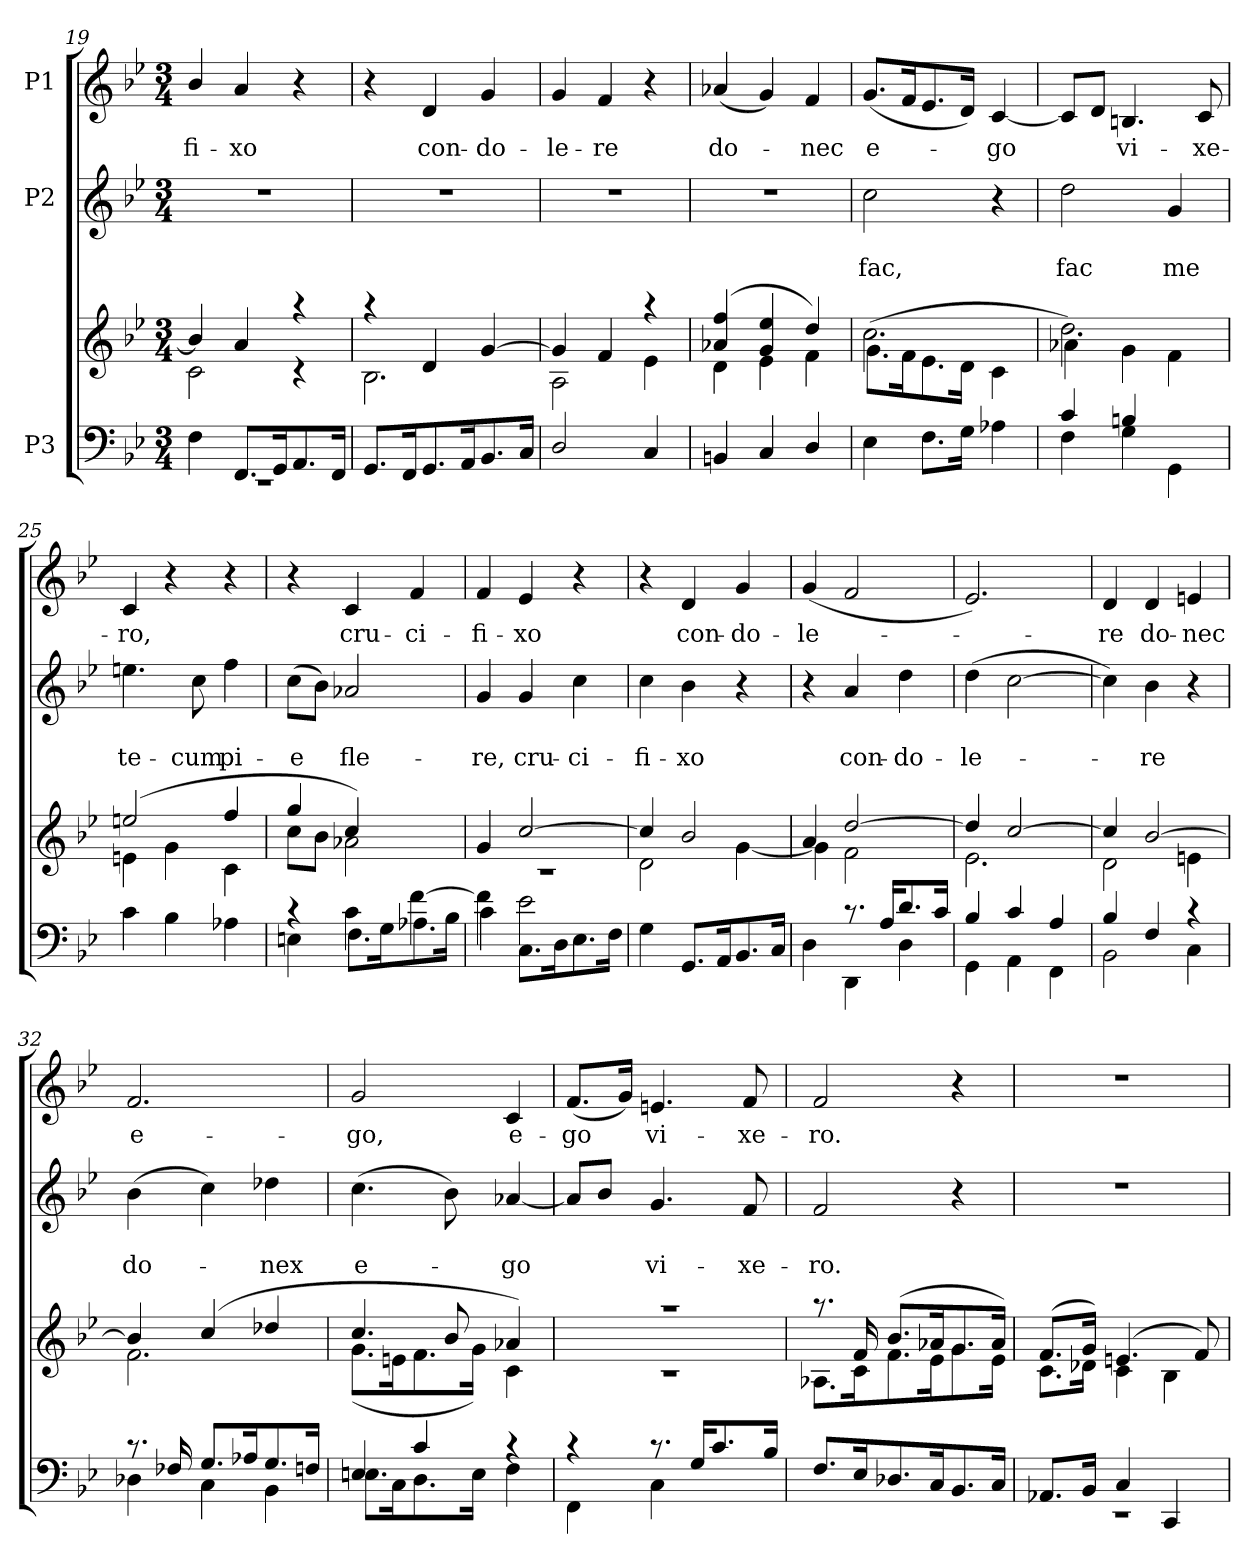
**kern	**kern	**kern	**text	**text	**kern	**text
*part3	*part3	*part2	*part2	*part2	*part1	*part1
*staff4	*staff3	*staff2	*staff2	*staff2	*staff1	*staff1
*I"P3	*	*I"P2	*	*	*I"P1	*
*clefF4	*clefG2	*clefG2	*	*	*clefG2	*
*k[b-e-]	*k[b-e-]	*k[b-e-]	*	*	*k[b-e-]	*
*B-:	*B-:	*B-:	*	*	*B-:	*
*M3/4	*M3/4	*M3/4	*	*	*M3/4	*
=19	=19	=19	=19	=19	=19	=19
*^	*	*	*	*	*	*
!	!LO:N:vis=1	!	!LO:N:vis=1	!	!	!	!LO:LY:b
*	*	*^	*	*	*	*	*
4F\	2.rEE	4b-/]	2c\	2.r	.	.	4b-/	-fi-
!	!	!	!	!	!	!	!	!LO:LY:b
8.FF/L	.	4a/	.	.	.	.	4a/	-xo
16GG/k	.	.	.	.	.	.	.	.
8.AA/	.	4raa	4rc	.	.	.	4r	.
16FF/Jk	.	.	.	.	.	.	.	.
=20	=20	=20	=20	=20	=20	=20	=20	=20
!	!	!	!	!LO:N:vis=1	!	!	!	!
8.GG/L	2.ryy	4raa	2.B-\	2.r	.	.	4r	.
16FF/k	.	.	.	.	.	.	.	.
!	!	!	!	!	!	!	!	!LO:LY:b
8.GG/	.	4d/	.	.	.	.	4d/	con-
16AA/k	.	.	.	.	.	.	.	.
!	!	!	!	!	!	!	!	!LO:LY:b
8.BB-/	.	[>4g/	.	.	.	.	4g/	-do-
16C/Jk	.	.	.	.	.	.	.	.
=21	=21	=21	=21	=21	=21	=21	=21	=21
!	!	!	!	!LO:N:vis=1	!	!	!	!LO:LY:b
2D/	2.ryy	4g/]	2A\	2.r	.	.	4g/	-le-
!	!	!	!	!	!	!	!	!LO:LY:b
.	.	4f/	.	.	.	.	4f/	-re
4C/	.	4raa	4e-\	.	.	.	4r	.
=22	=22	=22	=22	=22	=22	=22	=22	=22
!	!	!	!	!LO:N:vis=1	!	!	!	!LO:LY:b
4BBn/	2.ryy	(>4a-X/ 4ff/	4d\	2.r	.	.	(<4a-X/	do-
4C/	.	4g/ 4ee-/	4e-\	.	.	.	4g/)	.
!	!	!	!	!	!	!	!	!LO:LY:b
4D/	.	4dd/)	4f\	.	.	.	4f/	-nec
=23	=23	=23	=23	=23	=23	=23	=23	=23
!	!	!	!	!	!	!LO:LY:b	!	!LO:LY:b
4E-\	2.ryy	(>2.cc\	8.g\L	2cc\	.	fac,	(<8.g/L	e-
.	.	.	16f\k	.	.	.	16f/k	.
8.F\L	.	.	8.e-\	.	.	.	8.e-/	.
16G\Jk	.	.	16d\Jk	.	.	.	16d/Jk)	.
!	!	!	!	!	!	!	!	!LO:LY:b
4A-X\	.	.	4c\	4r	.	.	[<4c/	-go
!!LO:PB:g=z
=24	=24	=24	=24	=24	=24	=24	=24	=24
!	!	!	!	!	!	!LO:LY:b	!	!
4c/	4F\	2.dd\)	4a-X\	2dd\	.	fac	8c/L]	.
.	.	.	.	.	.	.	8d/J	.
!	!	!	!	!	!	!	!	!LO:LY:b
4Bn/	4G\	.	4g\	.	.	.	4.Bn/	vi-
!	!	!	!	!	!	!LO:LY:b	!	!
4ryy	4GG\	.	4f\	4g/	.	me	.	.
!	!	!	!	!	!	!	!	!LO:LY:b
.	.	.	.	.	.	.	8c/	-xe-
=25	=25	=25	=25	=25	=25	=25	=25	=25
!	!	!	!	!	!	!LO:LY:b	!	!LO:LY:b
4c\	2.ryy	(>2een/	4en\	4.een\	.	te-	4c/	-ro,
4B-\	.	.	4g\	.	.	.	4r	.
!	!	!	!	!	!	!LO:LY:b	!	!
.	.	.	.	8cc\	.	-cum	.	.
!	!	!	!	!	!	!LO:LY:b	!	!
4A-X\	.	4ff/	4c\	4ff\	.	pi-	4r	.
=26	=26	=26	=26	=26	=26	=26	=26	=26
!	!	!	!	!	!	!LO:LY:b	!	!
4rc	4En\	4gg/	8cc\L	(>8cc\L	.	-e	4r	.
.	.	.	8b-\J	8b-\J)	.	.	.	.
!	!	!	!	!	!	!LO:LY:b	!	!LO:LY:b
4c\	8.F\L	4cc/)	2a-X\	2a-X/	.	fle-	4c/	cru-
.	16G\k	.	.	.	.	.	.	.
!	!	!	!	!	!	!	!	!LO:LY:b
[>4f\	8.A-X\	4ryy	.	.	.	.	4f/	-ci-
.	16B-\Jk	.	.	.	.	.	.	.
=27	=27	=27	=27	=27	=27	=27	=27	=27
!	!	!	!LO:N:vis=1	!	!	!LO:LY:b	!	!LO:LY:b
4f\]	4c\	4g/	2.rc	4g/	.	-re,	4f/	-fi-
!	!	!	!	!	!	!LO:LY:b	!	!LO:LY:b
2e-\	8.C\L	[>2cc/	.	4g/	.	cru-	4e-/	-xo
.	16D\k	.	.	.	.	.	.	.
!	!	!	!	!	!	!LO:LY:b	!	!
.	8.E-\	.	.	4cc\	.	-ci-	4r	.
.	16F\Jk	.	.	.	.	.	.	.
=28	=28	=28	=28	=28	=28	=28	=28	=28
!	!	!	!	!	!	!LO:LY:b	!	!
4ryy	4G\	4cc/]	2d\	4cc\	.	-fi-	4r	.
!	!	!	!	!	!	!LO:LY:b	!	!LO:LY:b
8.GG/L	2ryy	2b-/	.	4b-\	.	-xo	4d/	con-
16AA/k	.	.	.	.	.	.	.	.
!	!	!	!	!	!	!	!	!LO:LY:b
8.BB-/	.	.	[<4g\	4r	.	.	4g/	-do-
16C/Jk	.	.	.	.	.	.	.	.
=29	=29	=29	=29	=29	=29	=29	=29	=29
!	!	!	!	!	!	!	!	!LO:LY:b
4D\	4ryy	4a/	4g\]	4r	.	.	(>4g/	-le-
!	!	!	!	!	!	!LO:LY:b	!	!
8.rc	4DD\	[>2dd/	2f\	4a/	.	con-	2f/	.
16A/KL	.	.	.	.	.	.	.	.
!	!	!	!	!	!	!LO:LY:b	!	!
8.d/	4D\	.	.	4dd\	.	-do-	.	.
16c/Jk	.	.	.	.	.	.	.	.
=30	=30	=30	=30	=30	=30	=30	=30	=30
!	!	!	!	!	!	!LO:LY:b	!	!
4B-/	4GG\	4dd/]	2.e-\	(>4dd\	.	-le-	2.e-/)	.
4c/	4AA\	[>2cc/	.	[>2cc\	.	.	.	.
4A/	4FF\	.	.	.	.	.	.	.
=31	=31	=31	=31	=31	=31	=31	=31	=31
!	!	!	!	!	!	!	!	!LO:LY:b
4B-/	2BB-\	4cc/]	2d\	4cc\])	.	.	4d/	-re
!	!	!	!	!	!	!LO:LY:b	!	!LO:LY:b
4F/	.	[>2b-/	.	4b-\	.	-re	4d/	do-
!	!	!	!	!	!	!	!	!LO:LY:b
4rc	4C\	.	4en\	4r	.	.	4en/	-nec
!!LO:LB:g=z
=32	=32	=32	=32	=32	=32	=32	=32	=32
!	!	!	!	!	!	!LO:LY:b	!	!LO:LY:b
8.rc	4D-X\	4b-/]	2.f\	(>4b-\	.	do-	2.f/	e-
16F-X/	.	.	.	.	.	.	.	.
8.G/L	4C\	(>4cc/	.	4cc\)	.	.	.	.
16A-X/k	.	.	.	.	.	.	.	.
!	!	!	!	!	!	!LO:LY:b	!	!
8.G/	4BB-\	4dd-X/	.	4dd-X\	.	-nex	.	.
16Fn/Jk	.	.	.	.	.	.	.	.
=33	=33	=33	=33	=33	=33	=33	=33	=33
!	!	!	!	!	!	!LO:LY:b	!	!LO:LY:b
4En/	8.En\L	4.cc/	(<8.g\L	(>4.cc\	.	e-	2g/	-go,
.	16C\k	.	16en\k	.	.	.	.	.
4c/	8.D\	.	8.f\	.	.	.	.	.
.	.	8b-/	.	8b-\)	.	.	.	.
.	16E\Jk	.	16g\Jk)	.	.	.	.	.
!	!	!	!	!	!	!LO:LY:b	!	!LO:LY:b
4rc	4F\	4a-X/)	4c\	[<4a-X/	.	-go	4c/	e-
=34	=34	=34	=34	=34	=34	=34	=34	=34
!	!	!LO:N:vis=1	!LO:N:vis=1	!	!	!	!	!LO:LY:b
4rc	4FF\	2.raa	2.rc	8a-/L]	.	.	(<8.f/L	-go
.	.	.	.	8b-/J	.	.	.	.
.	.	.	.	.	.	.	16g/Jk)	.
!	!	!	!	!	!	!LO:LY:b	!	!LO:LY:b
8.rc	4C\	.	.	4.g/	.	vi-	4.en/	vi-
16G/KL	.	.	.	.	.	.	.	.
8.c/	4ryy	.	.	.	.	.	.	.
!	!	!	!	!	!	!LO:LY:b	!	!LO:LY:b
.	.	.	.	8f/	.	-xe-	8f/	-xe-
16B-/Jk	.	.	.	.	.	.	.	.
=35	=35	=35	=35	=35	=35	=35	=35	=35
!	!	!	!	!	!	!LO:LY:b	!	!LO:LY:b
2.ryy	8.F/L	8.raa	8.A-X\L	2f/	.	-ro.	2f/	-ro.
.	16E-/k	16f/	16c\k	.	.	.	.	.
.	8.D-X/	(>8.b-/L	8.f\	.	.	.	.	.
.	16C/k	16a-X/k	16e-\k	.	.	.	.	.
.	8.BB-/	8.g/	8.g\	4r	.	.	4r	.
.	16C/Jk	16a-/Jk)	16e-\Jk	.	.	.	.	.
=36	=36	=36	=36	=36	=36	=36	=36	=36
!	!LO:N:vis=1	!	!	!LO:N:vis=1	!	!	!LO:N:vis=1	!
8.AA-X/L	2.rEE	(>8.f/L	8.c\L	2.r	.	.	2.r	.
16BB-/Jk	.	16g/Jk)	16d-X\Jk	.	.	.	.	.
4C/	.	(>4.en/	4c\	.	.	.	.	.
4CC/	.	.	4B-\	.	.	.	.	.
.	.	8f/)	.	.	.	.	.	.
*v	*v	*	*	*	*	*	*	*
*	*v	*v	*	*	*	*	*
=	=	=	=	=	=	=
*-	*-	*-	*-	*-	*-	*-
